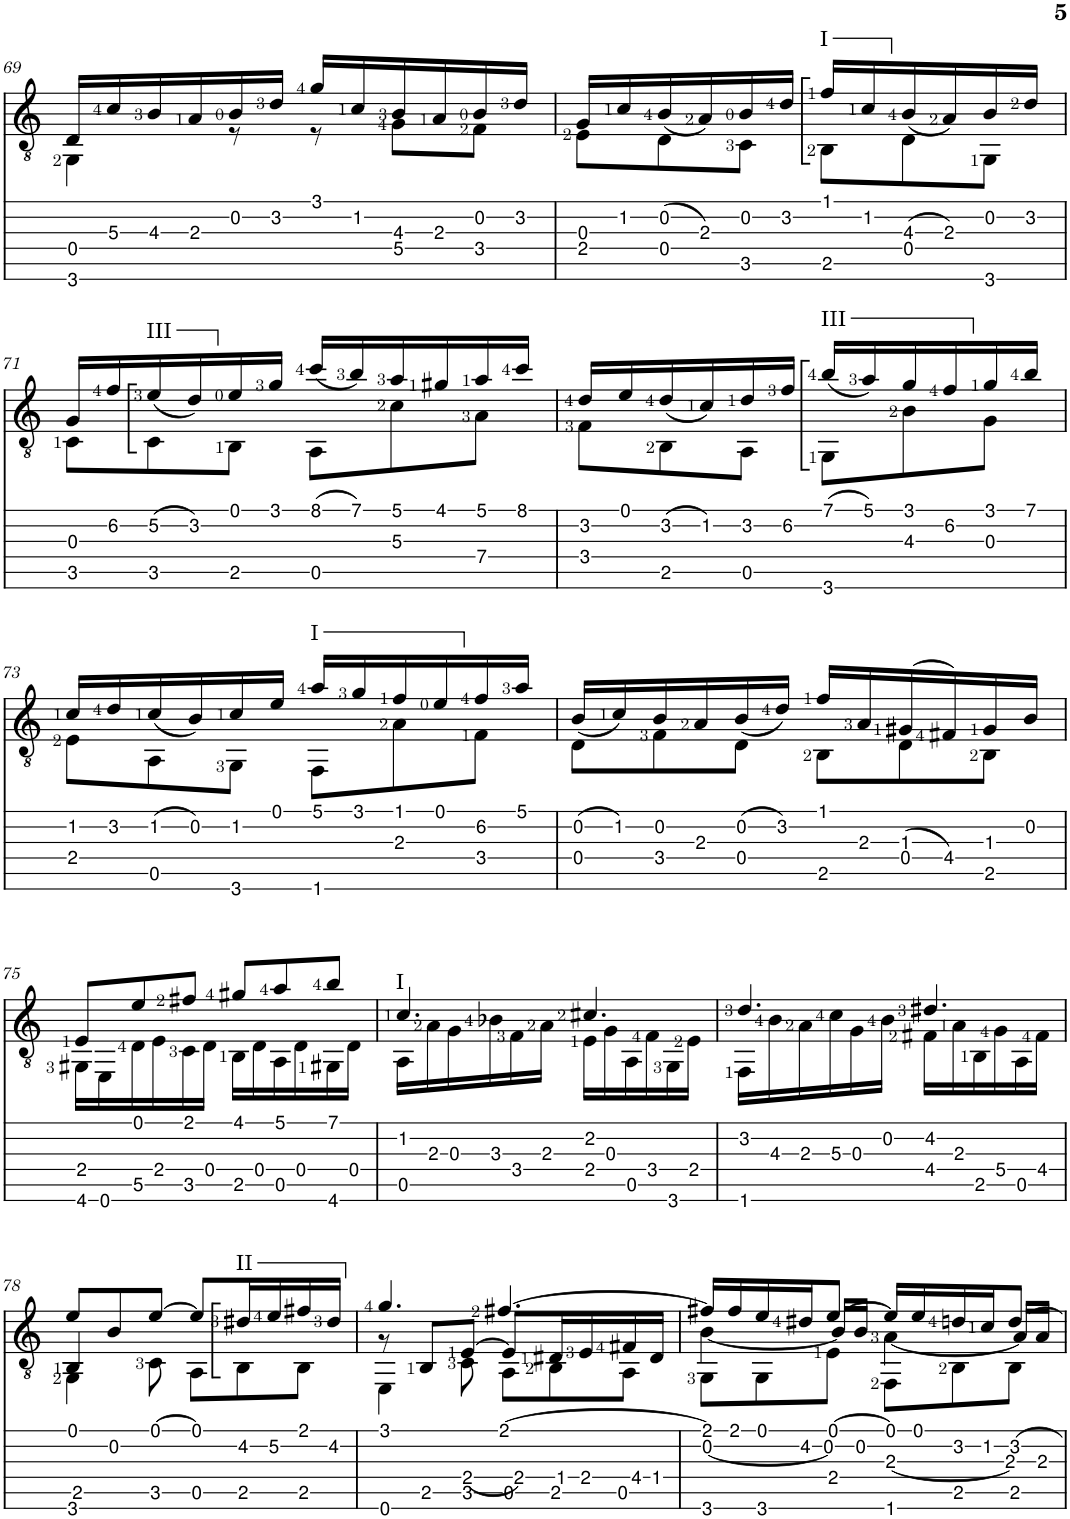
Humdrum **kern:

**kern	**kern
*part1	*part1
*staff2	*staff1
*I"Classical Guitar	*
*I'Guit.	*
!!LO:PB:g=z
*	*clefGv2
*k[]	*k[]
*a:	*a:
*M6/8	*M6/8
=69	=69
*^	*^
16DLL	4GG	16D/LL	4GG\
16c	.	16c/	.
16B	.	16B/	.
16A	.	16A/	.
16B	8r	16B/	8r
16dJJ	.	16d/JJ	.
16gLL	8r	16g/LL	8r
16c	.	16c/	.
16B	8GL	16B/	8G\L
16A	.	16A/	.
16B	8FJ	16B/	8F\J
16dJJ	.	16d/JJ	.
=70	=70	=70	=70
16GLL	8EL	16G/LL	8E\L
16c	.	16c/	.
16B	8D	(<16B/	8D\
16A	.	16A/)	.
16B	8CJ	16B/	8C\J
16dJJ	.	16d/JJ	.
!	!	!LO:TX:a:t=I	!
16fLL	8BBL	16f/LL	8BB\L
16c	.	16c/	.
16B	8D	(<16B/	8D\
16A	.	16A/)	.
16B	8GGJ	16B/	8GG\J
16dJJ	.	16d/JJ	.
!!LO:LB:g=z	!!
=71	=71	=71	=71
16GLL	8CL	16G/LL	8C\L
16f	.	16f/	.
!	!	!LO:TX:a:t=III	!
16e	8C	(<16e/	8C\
16d	.	16d/)	.
16e	8BBJ	16e/	8BB\J
16gJJ	.	16g/JJ	.
16ccLL	8AAL	(<16cc/LL	8AA\L
16b	.	16b/)	.
16a	8c	16a/	8c\
16g#X	.	16g#X/	.
16a	8AJ	16a/	8A\J
16ccJJ	.	16cc/JJ	.
=72	=72	=72	=72
16dLL	8FL	16d/LL	8F\L
16e	.	16e/	.
16d	8BB	(<16d/	8BB\
16c	.	16c/)	.
16d	8AAJ	16d/	8AA\J
16fJJ	.	16f/JJ	.
!	!	!LO:TX:a:t=III	!
16bLL	8GGL	(<16b/LL	8GG\L
16a	.	16a/)	.
16g	8B	16g/	8B\
16f	.	16f/	.
16g	8GJ	16g/	8G\J
16bJJ	.	16b/JJ	.
!!LO:LB:g=z	!!
=73	=73	=73	=73
16cLL	8EL	16c/LL	8E\L
16d	.	16d/	.
16c	8AA	(<16c/	8AA\
16B	.	16B/)	.
16c	8GGJ	16c/	8GG\J
16eJJ	.	16e/JJ	.
!	!	!LO:TX:a:t=I	!
16aLL	8FFL	16a/LL	8FF\L
16g	.	16g/	.
16f	8A	16f/	8A\
16e	.	16e/	.
16f	8FJ	16f/	8F\J
16aJJ	.	16a/JJ	.
=74	=74	=74	=74
16BLL	8DL	(<16B/LL	8D\L
16c	.	16c/)	.
16B	8F	16B/	8F\
16A	.	16A/	.
16B	8DJ	(<16B/	8D\J
16dJJ	.	16d/JJ)	.
16fLL	8BBL	16f/LL	8BB\L
16A	.	16A/	.
16G#X	8D	(16G#X/	8D\
16F#X	.	16F#X/)	.
16G#	8BBJ	16G#/	8BB\J
16BJJ	.	16B/JJ	.
!!LO:LB:g=z	!!
=75	=75	=75	=75
8EL	16GG#XLL	8E/L	16GG#X\LL
.	16EE	.	16EE\
8e	16D	8e/	16D\
.	16E	.	16E\
8f#XJ	16C	8f#X/J	16C\
.	16DJJ	.	16D\JJ
8g#XL	16BBLL	8g#X/L	16BB\LL
.	16D	.	16D\
8a	16AA	8a/	16AA\
.	16D	.	16D\
8bJ	16GG#X	8b/J	16GG#X\
.	16DJJ	.	16D\JJ
=76	=76	=76	=76
!	!	!LO:TX:a:t=I	!
4.c	16AALL	4.c/	16AA\LL
.	16A	.	16A\
.	16G	.	16G\
.	16B-X	.	16B-X\
.	16F	.	16F\
.	16AJJ	.	16A\JJ
4.c#X	16ELL	4.c#X/	16E\LL
.	16G	.	16G\
.	16AA	.	16AA\
.	16F	.	16F\
.	16GG	.	16GG\
.	16EJJ	.	16E\JJ
=77	=77	=77	=77
4.d	16FFLL	4.d/	16FF\LL
.	16B	.	16B\
.	16A	.	16A\
.	16c	.	16c\
.	16G	.	16G\
.	16BJJ	.	16B\JJ
4.d#X	16F#XLL	4.d#X/	16F#X\LL
.	16A	.	16A\
.	16BB	.	16BB\
.	16G	.	16G\
.	16AA	.	16AA\
.	16F#JJ	.	16F#\JJ
!!LO:LB:g=z
=78	=78	=78	=78
*	*^	*	*^
8eL	4BB	4GG	8e/L	4BB/	4GG\
8B	.	.	8B/	.	.
[8eJ	4r	8C	[8e/J	4ryy	8C\
8eL]	.	8AAL	8e/L]	.	8AA\L
!	!	!	!LO:TX:a:t=II	!	!
16d#XL	4r	8BB	16d#X/L	4ryy	8BB\
16e	.	.	16e/	.	.
16f#X	.	8BBJ	16f#X/	.	8BB\J
16d#JJ	.	.	16d#/JJ	.	.
=79	=79	=79	=79	=79	=79
4.g	8r	4EE	4.g/	8r	4EE\
.	8BBL	.	.	8BB/L	.
.	[8EJ	8C	.	[8E/J	8C\
[4.f#X	8EL]	8AAL	[4.f#X/	8E/L]	8AA\L
.	16D#L	8BB	.	16D#X/L	8BB\
.	16E	.	.	16E/	.
.	16F#	8AAJ	.	16F#X/	8AA\J
.	16D#XJJ	.	.	16D#/JJ	.
=80	=80	=80	=80	=80	=80
16f#XLL]	[4B	8GGL	16f#X/LL]	[4B\	8GG\L
16f#	.	.	16f#/	.	.
16e	.	8GG	16e/	.	8GG\
16d#XJ	.	.	16d#X/J	.	.
[8eJ	16BLL]	8EJ	[8e/J	16B/LL]	8E\J
.	16BJJ	.	.	16B/JJ	.
16eLL]	[4A	8FFL	16e/LL]	[4A\	8FF\L
16e	.	.	16e/	.	.
16dn	.	8BB	16dn/	.	8BB\
16cJ	.	.	16c/J	.	.
[8dJ	16ALL]	8BBJ	[8d/J	16A/LL]	8BB\J
.	16AJJ	.	.	16A/JJ	.
*v	*v	*v	*	*	*
*	*v	*v	*v
=	=
*-	*-
